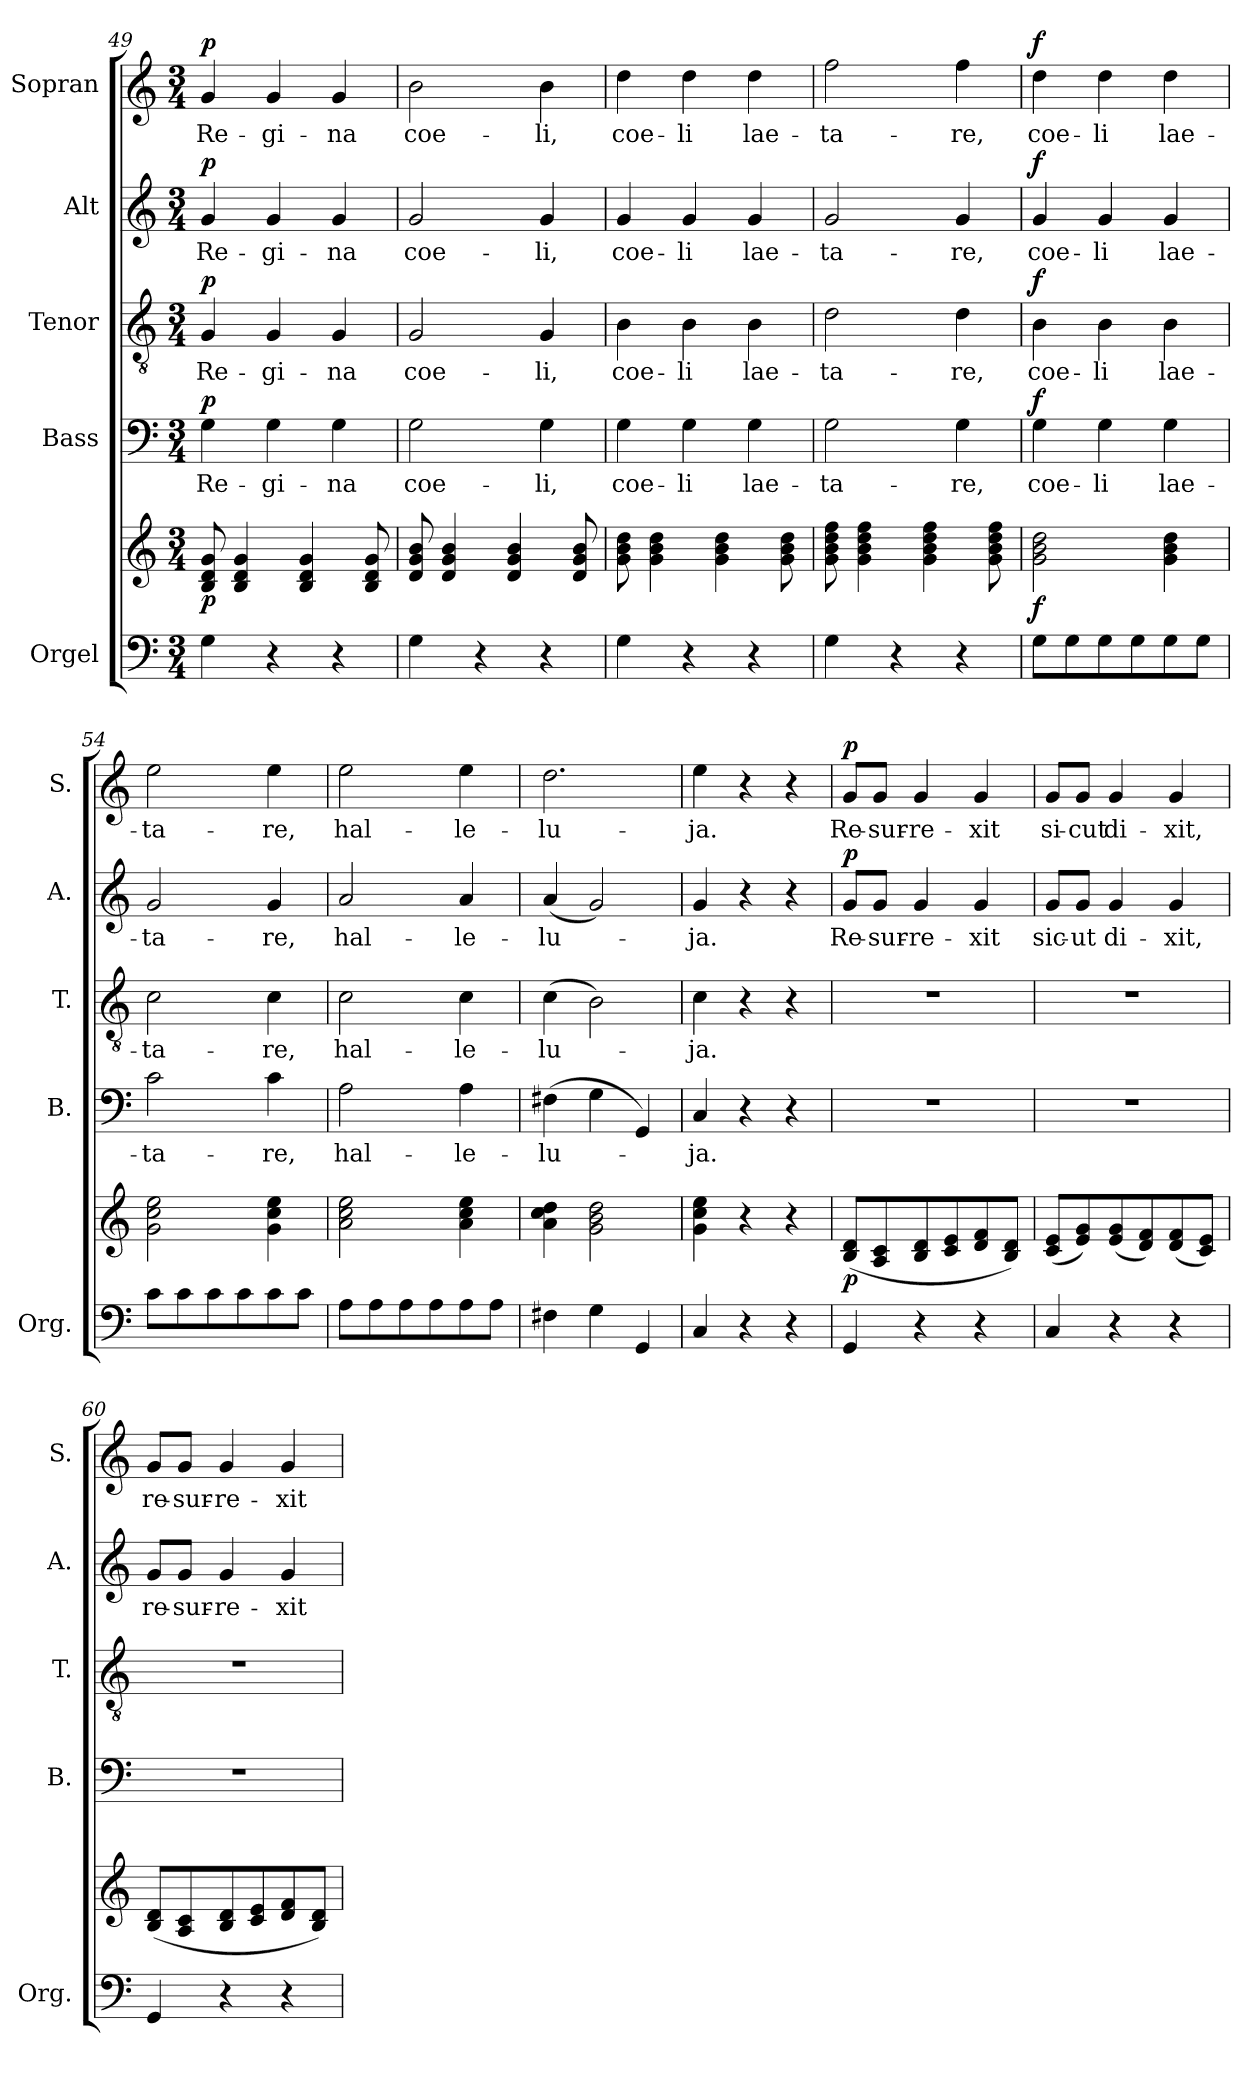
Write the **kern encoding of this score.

**kern	**kern	**dynam	**kern	**text	**dynam	**kern	**text	**dynam	**kern	**text	**dynam	**kern	**text	**dynam
*part5	*part5	*part5	*part4	*part4	*part4	*part3	*part3	*part3	*part2	*part2	*part2	*part1	*part1	*part1
*staff6	*staff5	*staff5/6	*staff4	*staff4	*staff4	*staff3	*staff3	*staff3	*staff2	*staff2	*staff2	*staff1	*staff1	*staff1
*I"Orgel	*	*	*I"Bass	*	*	*I"Tenor	*	*	*I"Alt	*	*	*I"Sopran	*	*
*I'Org.	*	*	*I'B.	*	*	*I'T.	*	*	*I'A.	*	*	*I'S.	*	*
*clefF4	*clefG2	*	*clefF4	*	*	*clefGv2	*	*	*clefG2	*	*	*clefG2	*	*
*k[]	*k[]	*	*k[]	*	*	*k[]	*	*	*k[]	*	*	*k[]	*	*
*C:	*C:	*	*C:	*	*	*C:	*	*	*C:	*	*	*C:	*	*
*M3/4	*M3/4	*	*M3/4	*	*	*M3/4	*	*	*M3/4	*	*	*M3/4	*	*
=49	=49	=49	=49	=49	=49	=49	=49	=49	=49	=49	=49	=49	=49	=49
!	!	!LO:DY:b	!	!LO:LY:b	!LO:DY:a	!	!LO:LY:b	!LO:DY:a	!	!LO:LY:b	!LO:DY:a	!	!LO:LY:b	!LO:DY:a
4G\	8B/ 8d/ 8g/	p	4G\	Re-	p	4G/	Re-	p	4g/	Re-	p	4g/	Re-	p
.	4B/ 4d/ 4g/	.	.	.	.	.	.	.	.	.	.	.	.	.
!	!	!	!	!LO:LY:b	!	!	!LO:LY:b	!	!	!LO:LY:b	!	!	!LO:LY:b	!
4r	.	.	4G\	-gi-	.	4G/	-gi-	.	4g/	-gi-	.	4g/	-gi-	.
.	4B/ 4d/ 4g/	.	.	.	.	.	.	.	.	.	.	.	.	.
!	!	!	!	!LO:LY:b	!	!	!LO:LY:b	!	!	!LO:LY:b	!	!	!LO:LY:b	!
4r	.	.	4G\	-na	.	4G/	-na	.	4g/	-na	.	4g/	-na	.
.	8B/ 8d/ 8g/	.	.	.	.	.	.	.	.	.	.	.	.	.
=50	=50	=50	=50	=50	=50	=50	=50	=50	=50	=50	=50	=50	=50	=50
!	!	!	!	!LO:LY:b	!	!	!LO:LY:b	!	!	!LO:LY:b	!	!	!LO:LY:b	!
4G\	8d/ 8g/ 8b/	.	2G\	coe-	.	2G/	coe-	.	2g/	coe-	.	2b\	coe-	.
.	4d/ 4g/ 4b/	.	.	.	.	.	.	.	.	.	.	.	.	.
4r	.	.	.	.	.	.	.	.	.	.	.	.	.	.
.	4d/ 4g/ 4b/	.	.	.	.	.	.	.	.	.	.	.	.	.
!	!	!	!	!LO:LY:b	!	!	!LO:LY:b	!	!	!LO:LY:b	!	!	!LO:LY:b	!
4r	.	.	4G\	-li,	.	4G/	-li,	.	4g/	-li,	.	4b\	-li,	.
.	8d/ 8g/ 8b/	.	.	.	.	.	.	.	.	.	.	.	.	.
=51	=51	=51	=51	=51	=51	=51	=51	=51	=51	=51	=51	=51	=51	=51
!	!	!	!	!LO:LY:b	!	!	!LO:LY:b	!	!	!LO:LY:b	!	!	!LO:LY:b	!
4G\	8g\ 8b\ 8dd\	.	4G\	coe-	.	4B\	coe-	.	4g/	coe-	.	4dd\	coe-	.
.	4g\ 4b\ 4dd\	.	.	.	.	.	.	.	.	.	.	.	.	.
!	!	!	!	!LO:LY:b	!	!	!LO:LY:b	!	!	!LO:LY:b	!	!	!LO:LY:b	!
4r	.	.	4G\	-li	.	4B\	-li	.	4g/	-li	.	4dd\	-li	.
.	4g\ 4b\ 4dd\	.	.	.	.	.	.	.	.	.	.	.	.	.
!	!	!	!	!LO:LY:b	!	!	!LO:LY:b	!	!	!LO:LY:b	!	!	!LO:LY:b	!
4r	.	.	4G\	lae-	.	4B\	lae-	.	4g/	lae-	.	4dd\	lae-	.
.	8g\ 8b\ 8dd\	.	.	.	.	.	.	.	.	.	.	.	.	.
=52	=52	=52	=52	=52	=52	=52	=52	=52	=52	=52	=52	=52	=52	=52
!	!	!	!	!LO:LY:b	!	!	!LO:LY:b	!	!	!LO:LY:b	!	!	!LO:LY:b	!
4G\	8g\ 8b\ 8dd\ 8ff\	.	2G\	-ta-	.	2d\	-ta-	.	2g/	-ta-	.	2ff\	-ta-	.
.	4g\ 4b\ 4dd\ 4ff\	.	.	.	.	.	.	.	.	.	.	.	.	.
4r	.	.	.	.	.	.	.	.	.	.	.	.	.	.
.	4g\ 4b\ 4dd\ 4ff\	.	.	.	.	.	.	.	.	.	.	.	.	.
!	!	!	!	!LO:LY:b	!	!	!LO:LY:b	!	!	!LO:LY:b	!	!	!LO:LY:b	!
4r	.	.	4G\	-re,	.	4d\	-re,	.	4g/	-re,	.	4ff\	-re,	.
.	8g\ 8b\ 8dd\ 8ff\	.	.	.	.	.	.	.	.	.	.	.	.	.
=53	=53	=53	=53	=53	=53	=53	=53	=53	=53	=53	=53	=53	=53	=53
!	!	!LO:DY:b	!	!LO:LY:b	!LO:DY:a	!	!LO:LY:b	!LO:DY:a	!	!LO:LY:b	!LO:DY:a	!	!LO:LY:b	!LO:DY:a
8G\L	2g\ 2b\ 2dd\	f	4G\	coe-	f	4B\	coe-	f	4g/	coe-	f	4dd\	coe-	f
8G\	.	.	.	.	.	.	.	.	.	.	.	.	.	.
!	!	!	!	!LO:LY:b	!	!	!LO:LY:b	!	!	!LO:LY:b	!	!	!LO:LY:b	!
8G\	.	.	4G\	-li	.	4B\	-li	.	4g/	-li	.	4dd\	-li	.
8G\	.	.	.	.	.	.	.	.	.	.	.	.	.	.
!	!	!	!	!LO:LY:b	!	!	!LO:LY:b	!	!	!LO:LY:b	!	!	!LO:LY:b	!
8G\	4g\ 4b\ 4dd\	.	4G\	lae-	.	4B\	lae-	.	4g/	lae-	.	4dd\	lae-	.
8G\J	.	.	.	.	.	.	.	.	.	.	.	.	.	.
!!LO:PB:g=z
=54	=54	=54	=54	=54	=54	=54	=54	=54	=54	=54	=54	=54	=54	=54
!	!	!	!	!LO:LY:b	!	!	!LO:LY:b	!	!	!LO:LY:b	!	!	!LO:LY:b	!
8c\L	2g\ 2cc\ 2ee\	.	2c\	-ta-	.	2c\	-ta-	.	2g/	-ta-	.	2ee\	-ta-	.
8c\	.	.	.	.	.	.	.	.	.	.	.	.	.	.
8c\	.	.	.	.	.	.	.	.	.	.	.	.	.	.
8c\	.	.	.	.	.	.	.	.	.	.	.	.	.	.
!	!	!	!	!LO:LY:b	!	!	!LO:LY:b	!	!	!LO:LY:b	!	!	!LO:LY:b	!
8c\	4g\ 4cc\ 4ee\	.	4c\	-re,	.	4c\	-re,	.	4g/	-re,	.	4ee\	-re,	.
8c\J	.	.	.	.	.	.	.	.	.	.	.	.	.	.
=55	=55	=55	=55	=55	=55	=55	=55	=55	=55	=55	=55	=55	=55	=55
!	!	!	!	!LO:LY:b	!	!	!LO:LY:b	!	!	!LO:LY:b	!	!	!LO:LY:b	!
8A\L	2a\ 2cc\ 2ee\	.	2A\	hal-	.	2c\	hal-	.	2a/	hal-	.	2ee\	hal-	.
8A\	.	.	.	.	.	.	.	.	.	.	.	.	.	.
8A\	.	.	.	.	.	.	.	.	.	.	.	.	.	.
8A\	.	.	.	.	.	.	.	.	.	.	.	.	.	.
!	!	!	!	!LO:LY:b	!	!	!LO:LY:b	!	!	!LO:LY:b	!	!	!LO:LY:b	!
8A\	4a\ 4cc\ 4ee\	.	4A\	-le-	.	4c\	-le-	.	4a/	-le-	.	4ee\	-le-	.
8A\J	.	.	.	.	.	.	.	.	.	.	.	.	.	.
=56	=56	=56	=56	=56	=56	=56	=56	=56	=56	=56	=56	=56	=56	=56
!	!	!	!	!LO:LY:b	!	!	!LO:LY:b	!	!	!LO:LY:b	!	!	!LO:LY:b	!
4F#X\	4a\ 4cc\ 4dd\	.	(>4F#X\	-lu-	.	(>4c\	-lu-	.	(<4a/	-lu-	.	2.dd\	-lu-	.
4G\	2g\ 2b\ 2dd\	.	4G\	.	.	2B\)	.	.	2g/)	.	.	.	.	.
4GG/	.	.	4GG/)	.	.	.	.	.	.	.	.	.	.	.
=57	=57	=57	=57	=57	=57	=57	=57	=57	=57	=57	=57	=57	=57	=57
!	!	!	!	!LO:LY:b	!	!	!LO:LY:b	!	!	!LO:LY:b	!	!	!LO:LY:b	!
4C/	4g\ 4cc\ 4ee\	.	4C/	-ja.	.	4c\	-ja.	.	4g/	-ja.	.	4ee\	-ja.	.
4r	4r	.	4r	.	.	4r	.	.	4r	.	.	4r	.	.
4r	4r	.	4r	.	.	4r	.	.	4r	.	.	4r	.	.
=58	=58	=58	=58	=58	=58	=58	=58	=58	=58	=58	=58	=58	=58	=58
!	!	!LO:DY:b	!	!	!	!	!	!	!	!LO:LY:b	!LO:DY:a	!	!LO:LY:b	!LO:DY:a
4GG/	(<8B/ 8d/L	p	2.r	.	.	2.r	.	.	8g/L	Re-	p	8g/L	Re-	p
!	!	!	!	!	!	!	!	!	!	!LO:LY:b	!	!	!LO:LY:b	!
.	8A/ 8c/	.	.	.	.	.	.	.	8g/J	-sur-	.	8g/J	-sur-	.
!	!	!	!	!	!	!	!	!	!	!LO:LY:b	!	!	!LO:LY:b	!
4r	8B/ 8d/	.	.	.	.	.	.	.	4g/	-re-	.	4g/	-re-	.
.	8c/ 8e/	.	.	.	.	.	.	.	.	.	.	.	.	.
!	!	!	!	!	!	!	!	!	!	!LO:LY:b	!	!	!LO:LY:b	!
4r	8d/ 8f/	.	.	.	.	.	.	.	4g/	-xit	.	4g/	-xit	.
.	8B/ 8d/J)	.	.	.	.	.	.	.	.	.	.	.	.	.
=59	=59	=59	=59	=59	=59	=59	=59	=59	=59	=59	=59	=59	=59	=59
!	!	!	!	!	!	!	!	!	!	!LO:LY:b	!	!	!LO:LY:b	!
4C/	(<8c/ 8e/L	.	2.r	.	.	2.r	.	.	8g/L	sic-	.	8g/L	si-	.
!	!	!	!	!	!	!	!	!	!	!LO:LY:b	!	!	!LO:LY:b	!
.	8e/ 8g/)	.	.	.	.	.	.	.	8g/J	-ut	.	8g/J	-cut	.
!	!	!	!	!	!	!	!	!	!	!LO:LY:b	!	!	!LO:LY:b	!
4r	(<8e/ 8g/	.	.	.	.	.	.	.	4g/	di-	.	4g/	di-	.
.	8d/ 8f/)	.	.	.	.	.	.	.	.	.	.	.	.	.
!	!	!	!	!	!	!	!	!	!	!LO:LY:b	!	!	!LO:LY:b	!
4r	(<8d/ 8f/	.	.	.	.	.	.	.	4g/	-xit,	.	4g/	-xit,	.
.	8c/ 8e/J)	.	.	.	.	.	.	.	.	.	.	.	.	.
=60	=60	=60	=60	=60	=60	=60	=60	=60	=60	=60	=60	=60	=60	=60
!	!	!	!	!	!	!	!	!	!	!LO:LY:b	!	!	!LO:LY:b	!
4GG/	(<8B/ 8d/L	.	2.r	.	.	2.r	.	.	8g/L	re-	.	8g/L	re-	.
!	!	!	!	!	!	!	!	!	!	!LO:LY:b	!	!	!LO:LY:b	!
.	8A/ 8c/	.	.	.	.	.	.	.	8g/J	-sur-	.	8g/J	-sur-	.
!	!	!	!	!	!	!	!	!	!	!LO:LY:b	!	!	!LO:LY:b	!
4r	8B/ 8d/	.	.	.	.	.	.	.	4g/	-re-	.	4g/	-re-	.
.	8c/ 8e/	.	.	.	.	.	.	.	.	.	.	.	.	.
!	!	!	!	!	!	!	!	!	!	!LO:LY:b	!	!	!LO:LY:b	!
4r	8d/ 8f/	.	.	.	.	.	.	.	4g/	-xit	.	4g/	-xit	.
.	8B/ 8d/J)	.	.	.	.	.	.	.	.	.	.	.	.	.
=	=	=	=	=	=	=	=	=	=	=	=	=	=	=
*-	*-	*-	*-	*-	*-	*-	*-	*-	*-	*-	*-	*-	*-	*-
